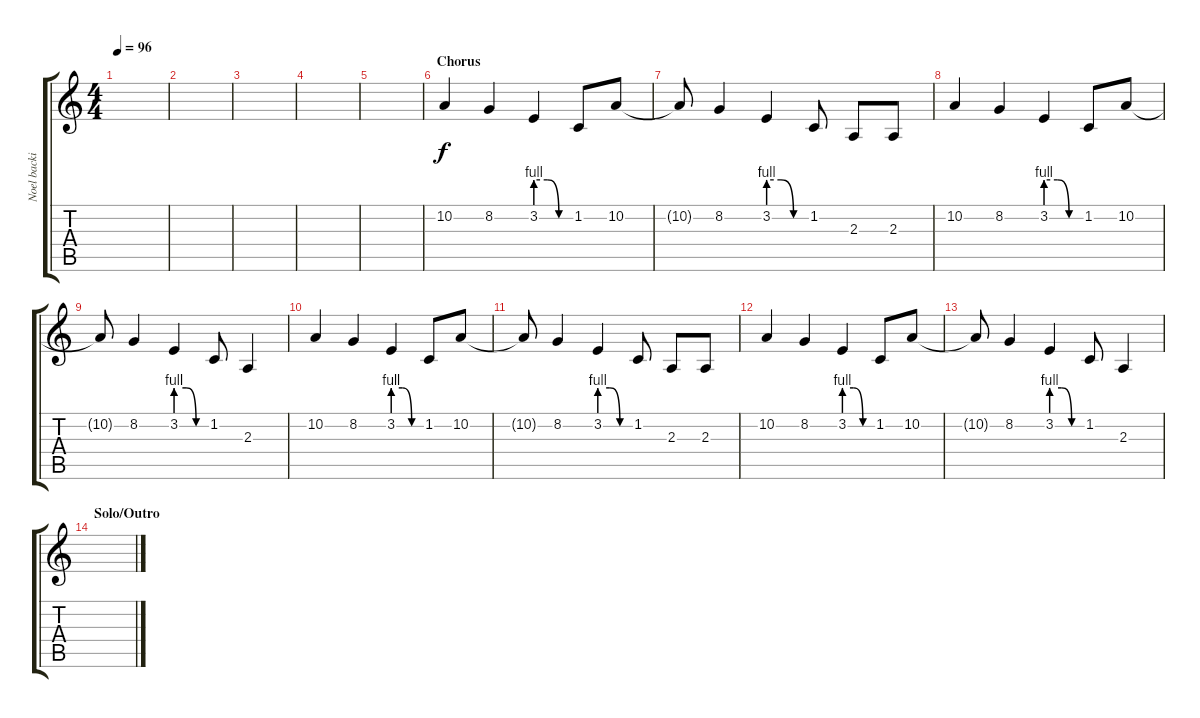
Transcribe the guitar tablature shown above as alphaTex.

\track ("Noel backing vox" "Noel backi") {instrument lead8bassandlead}
\staff {score tabs}
\tuning (E4 B3 G3 D3 A2 E2) {hide}
\ts (4 4)
\tempo 96
\clef g2
\ks c
|
|
|
|
|
\section ("" "Chorus")
10.2.4 8.2.4 3.2{be (custom 0 4 20 4 40 0 60 0)}.4 1.2.8 10.2.8 |
10.2{t}.8 8.2.4 3.2{be (custom 0 4 20 4 40 0 60 0)}.4 1.2.8 2.3.8 2.3.8 |
10.2.4 8.2.4 3.2{be (custom 0 4 20 4 40 0 60 0)}.4 1.2.8 10.2.8 |
10.2{t}.8 8.2.4 3.2{be (custom 0 4 20 4 40 0 60 0)}.4 1.2.8 2.3.4 |
10.2.4 8.2.4 3.2{be (custom 0 4 20 4 40 0 60 0)}.4 1.2.8 10.2.8 |
10.2{t}.8 8.2.4 3.2{be (custom 0 4 20 4 40 0 60 0)}.4 1.2.8 2.3.8 2.3.8 |
10.2.4 8.2.4 3.2{be (custom 0 4 20 4 40 0 60 0)}.4 1.2.8 10.2.8 |
10.2{t}.8 8.2.4 3.2{be (custom 0 4 20 4 40 0 60 0)}.4 1.2.8 2.3.4 |
\section ("" "Solo/Outro")
